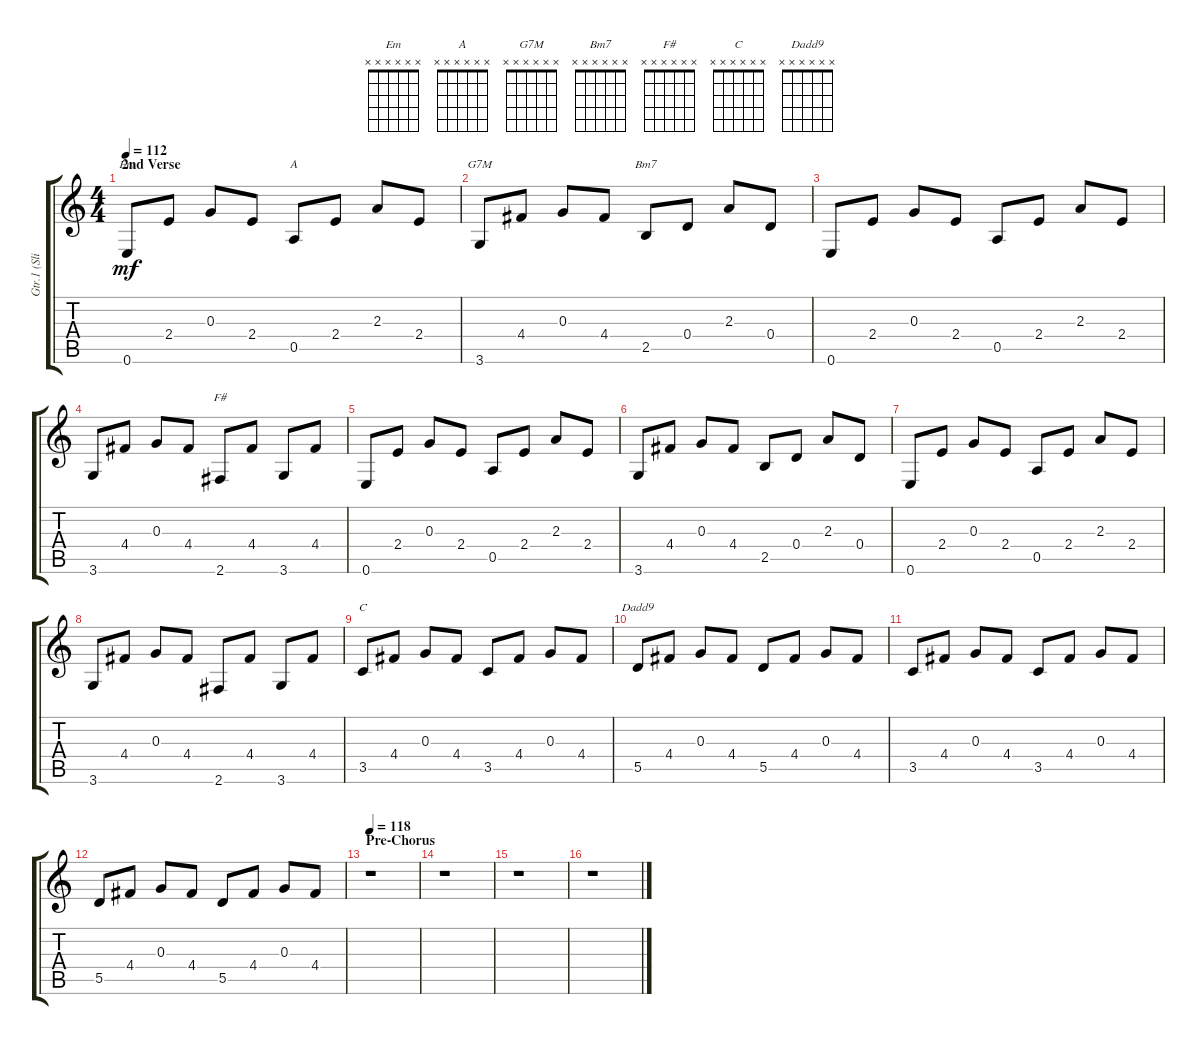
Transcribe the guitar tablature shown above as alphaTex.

\track ("Gtr.1 (Slight dist.)" "Gtr.1 (Sli") {instrument overdrivenguitar}
\staff {score tabs}
\tuning (E4 B3 G3 D3 A2 E2) {hide}
\chord ("Em" x x x x x x) {firstfret 0}
\chord ("A" x x x x x x) {firstfret 0}
\chord ("G7M" x x x x x x) {firstfret 0}
\chord ("Bm7" x x x x x x) {firstfret 0}
\chord ("F#" x x x x x x) {firstfret 0}
\chord ("C" x x x x x x) {firstfret 0}
\chord ("Dadd9" x x x x x x) {firstfret 0}
\ts (4 4)
\section ("" "2nd Verse")
\tempo 112
\clef g2
\ks c
0.6.8{ch "Em" dy mf instrument electricguitarmuted} 2.4.8 0.3.8 2.4.8 0.5.8{ch "A"} 2.4.8 2.3.8 2.4.8 |
3.6.8{ch "G7M"} 4.4.8 0.3.8 4.4.8 2.5.8{ch "Bm7"} 0.4.8 2.3.8 0.4.8 |
0.6.8 2.4.8 0.3.8 2.4.8 0.5.8 2.4.8 2.3.8 2.4.8 |
3.6.8 4.4.8 0.3.8 4.4.8 2.6.8{ch "F#"} 4.4.8 3.6.8 4.4.8 |
0.6.8 2.4.8 0.3.8 2.4.8 0.5.8 2.4.8 2.3.8 2.4.8 |
3.6.8 4.4.8 0.3.8 4.4.8 2.5.8 0.4.8 2.3.8 0.4.8 |
0.6.8 2.4.8 0.3.8 2.4.8 0.5.8 2.4.8 2.3.8 2.4.8 |
3.6.8 4.4.8 0.3.8 4.4.8 2.6.8 4.4.8 3.6.8 4.4.8 |
3.5.8{ch "C"} 4.4.8 0.3.8 4.4.8 3.5.8 4.4.8 0.3.8 4.4.8 |
5.5.8{ch "Dadd9" instrument overdrivenguitar} 4.4.8 0.3.8 4.4.8 5.5.8 4.4.8 0.3.8 4.4.8 |
3.5.8 4.4.8 0.3.8 4.4.8 3.5.8 4.4.8 0.3.8 4.4.8 |
5.5.8 4.4.8 0.3.8 4.4.8 5.5.8 4.4.8 0.3.8 4.4.8 |
\section ("" "Pre-Chorus")
\tempo 118
r.1 |
r.1 |
r.1 |
r.1
